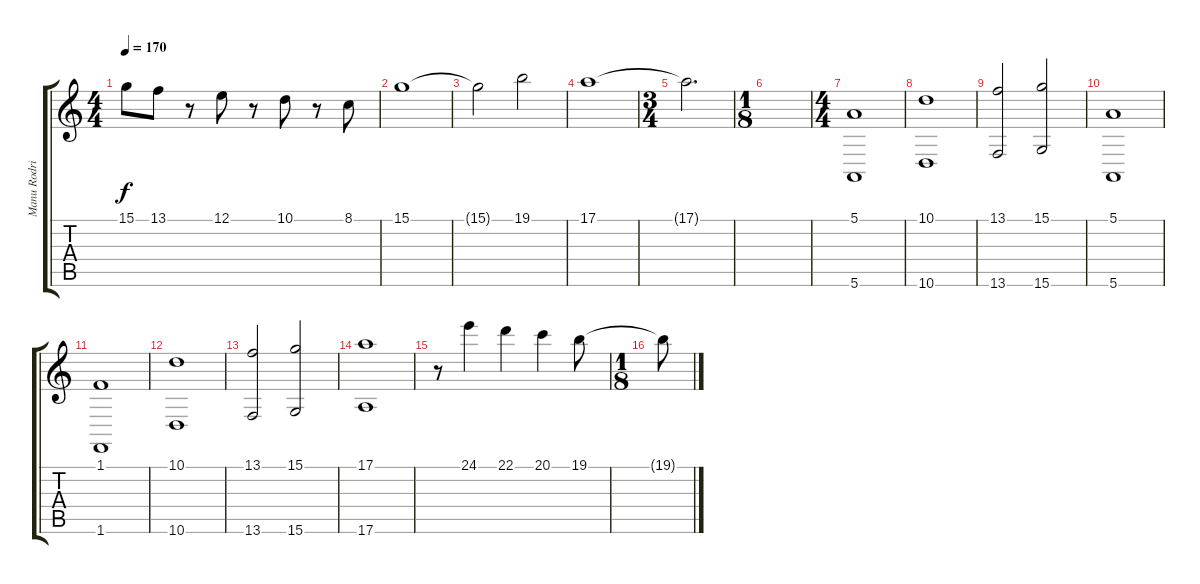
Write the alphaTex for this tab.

\track ("Manu Rodriguez" "Manu Rodri") {instrument stringensemble1}
\staff {score tabs}
\tuning (E4 B3 G3 D3 A2 E2) {hide}
\ts (4 4)
\tempo 170
\clef g2
\ks c
15.1.8{dy f} 13.1.8 r.8 12.1.8 r.8 10.1.8 r.8 8.1.8 |
15.1.1 |
15.1{t}.2 19.1.2 |
17.1.1 |
\ts (3 4)
17.1{t}.2{d} |
\ts (1 8)
|
\ts (4 4)
(5.1 5.6).1 |
(10.1 10.6).1 |
(13.1 13.6).2 (15.1 15.6).2 |
(5.1 5.6).1 |
(1.1 1.6).1 |
(10.1 10.6).1 |
(13.1 13.6).2 (15.1 15.6).2 |
(17.1 17.6).1 |
r.8 24.1.4 22.1.4 20.1.4 19.1.8 |
\ts (1 8)
19.1{t}.8
